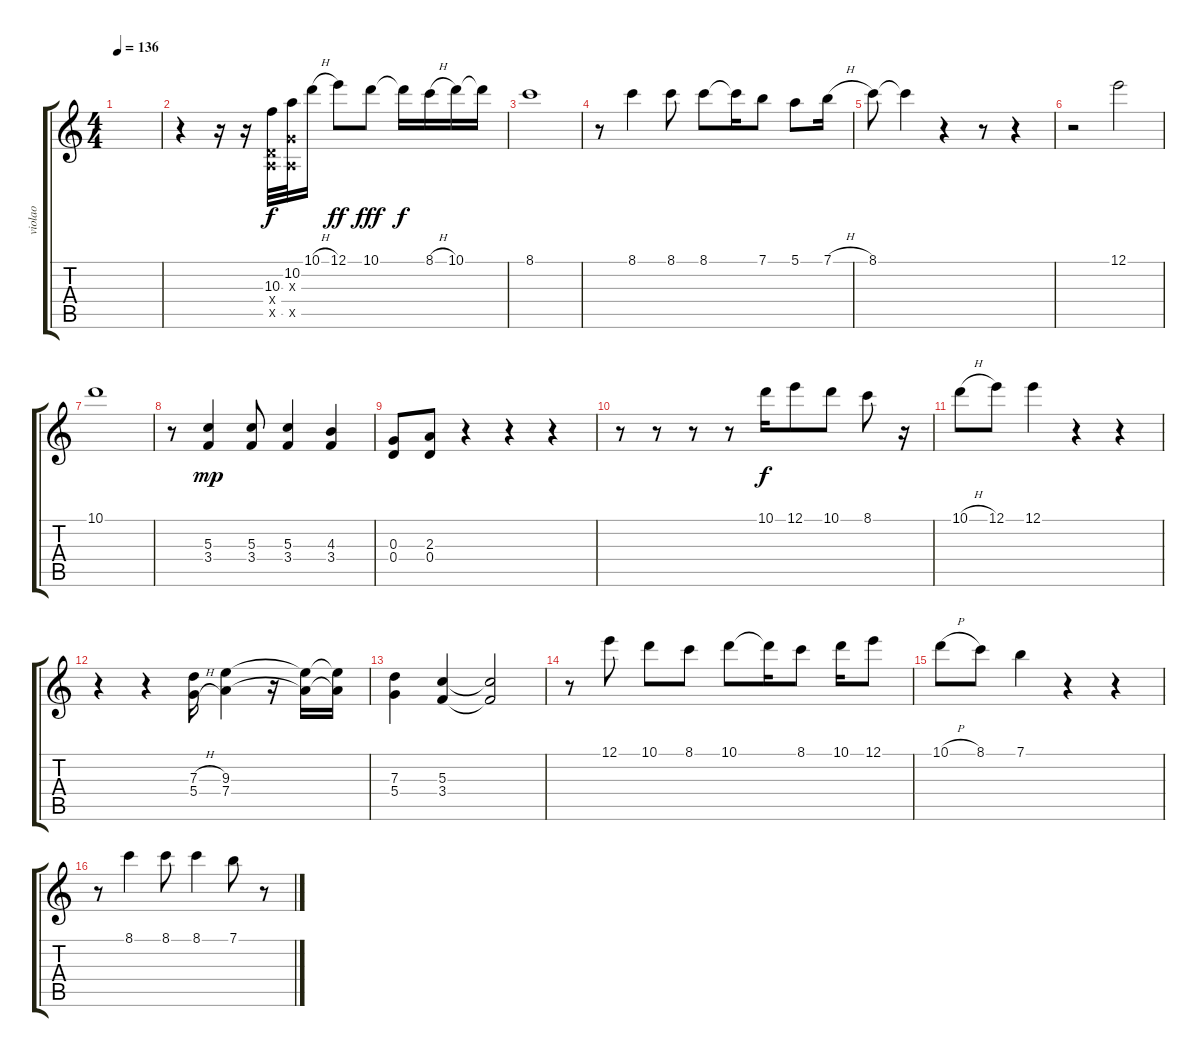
\track ("violao" "violao") {instrument acousticguitarsteel}
\staff {score tabs}
\tuning (E4 B3 G3 D3 A2 E2) {hide}
\ts (4 4)
\tempo 136
\clef g2
\ks c
|
r.4 r.16 r.16 (10.3 0.4{x} 0.5{x}).32 (10.2 0.3{x} 0.5{x}).32 10.1{h}.16 12.1.8{dy ff} 10.1.8{dy fff} 10.1{t}.16{dy f} 8.1{h}.16 10.1.16 10.1{t}.16 |
8.1.1 |
r.8 8.1.4 8.1.8 8.1.8 8.1{t}.16 7.1.8 5.1.8 7.1{h}.16 |
8.1.8 8.1{t}.4 r.4 r.8 r.4 |
r.2 12.1.2 |
10.1.1 |
r.8 (5.3 3.4).4{dy mp} (5.3 3.4).8 (5.3 3.4).4 (4.3 3.4).4 |
(0.3 0.4).8 (2.3 0.4).8 r.4 r.4 r.4 |
r.8 r.8 r.8 r.8 10.1.16{dy f} 12.1.8 10.1.8 8.1.8 r.16 |
10.1{h}.8 12.1.8 12.1.4 r.4 r.4 |
r.4 r.4 (7.3{h} 5.4{h}).16 (9.3 7.4).4 r.16 (9.3{t} 7.4{t}).16 (9.3{t} 7.4{t}).16 |
(7.3 5.4).4 (5.3 3.4).4 (5.3{t} 3.4{t}).2 |
r.8 12.1.8 10.1.8 8.1.8 10.1.8 10.1{t}.16 8.1.8 10.1.16 12.1.8 |
10.1{h}.8 8.1.8 7.1.4 r.4 r.4 |
r.8 8.1.4 8.1.8 8.1.4 7.1.8 r.8
